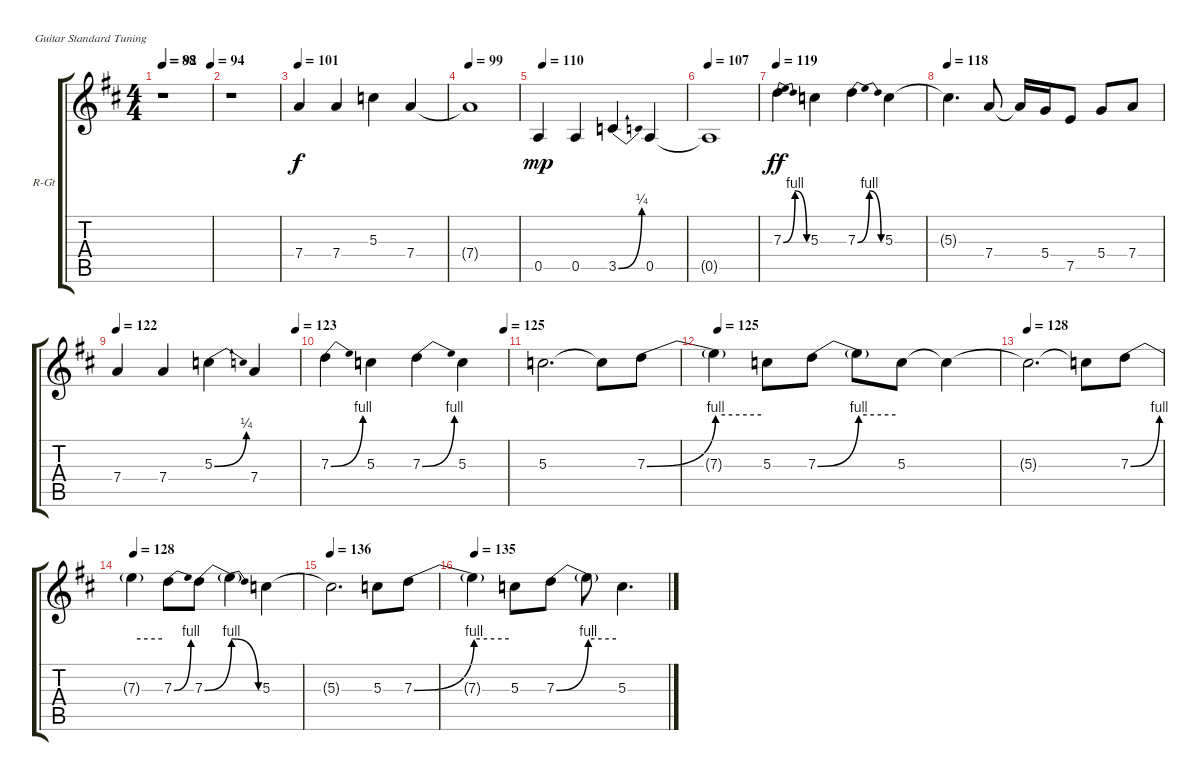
\bracketExtendMode groupsimilarinstruments
\firstSystemTrackNameOrientation horizontal
\otherSystemsTrackNameOrientation horizontal
\track ("Rhythm Guitar" "R-Gt") {instrument electricguitarclean}
\staff {score tabs}
\tuning (E4 B3 G3 D3 A2 E2)
\ts (4 4)
\tempo 88
\tempo (92 0.0181818)
\tempo (94 0.981818)
\clef g2
\scale
0.252066
\ks d
r.1{dy mf} |
\scale
0.252066 r.1 |
\tempo 101
\scale
0.495868 7.4.4{dy f} 7.4.4 5.3.4 7.4.4 |
\tempo 99
\scale
0.252066 7.4{t}.1 |
\tempo (110 0.0363636)
\scale
0.495868 0.5.4{dy mp} 0.5.4 3.5{be (bend 0 0 60 1)}.4 0.5.4 |
\tempo 107
\scale
0.252066 0.5{t}.1 |
\tempo 119
\scale
0.298507 7.3{be (bendrelease 0 0 30 4 30 4 60 0)}.4{dy ff} 5.3.4 7.3{be (bendrelease 0 0 30 4 30 4 60 0)}.4 5.3.4 |
\tempo 118
\scale
0.402985 5.3{t}.4{d} 7.4.8 7.4{t}.16 5.4.16 7.5.8 5.4.8 7.4.8 |
\tempo 122
\tempo (123 0.981818)
\scale
0.298507 7.4.4 7.4.4 5.3{be (bend 0 0 60 1)}.4 7.4.4 |
\tempo (125 0.981818)
\scale
0.333333 7.3{be (bend 0 0 60 4)}.4 5.3.4 7.3{be (bend 0 0 60 4)}.4 5.3.4 |
\scale
0.277778 5.3.2{d} 5.3{t}.8 7.3{be (bend 0 0 60 4)}.8 |
\tempo (125 0.0181818)
\scale
0.388889 7.3{be (hold 0 4 60 4) t}.4 5.3.8 7.3{be (bend 0 0 60 4)}.8 7.3{be (hold 0 4 60 4) t}.8 5.3.8 5.3{t}.4 |
\tempo 128
\scale
0.30303 5.3{t}.2{d} 5.3{t}.8 7.3{be (bend 0 0 60 4)}.8 |
\tempo (128 0.0181818)
\scale
0.393939 7.3{be (hold 0 4 60 4) t}.4 7.3{be (bend 0 0 60 4)}.8 7.3{be (bend 0 0 60 4)}.8 7.3{be (release 0 4 60 0) t}.4 5.3.4 |
\tempo 136
\scale
0.30303 5.3{t}.2{d} 5.3.8 7.3{be (bend 0 0 60 4)}.8 |
\tempo (135 0.0181818)
\scale
0.349593 7.3{be (hold 0 4 60 4) t}.4 5.3.8 7.3{be (bend 0 0 60 4)}.8 7.3{be (hold 0 4 60 4) t}.8 5.3.4{d}
